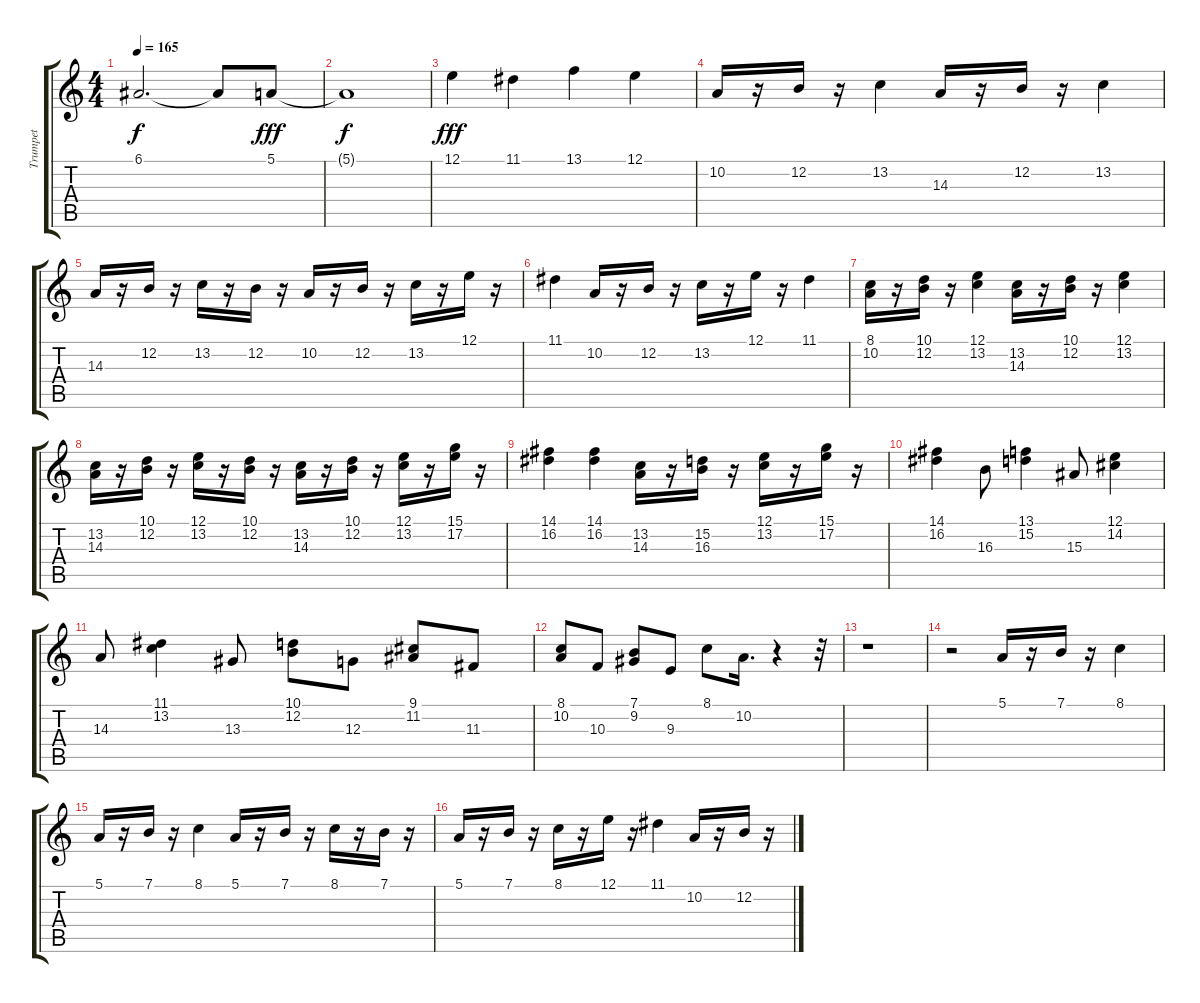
\track ("Trumpet" "Trumpet") {instrument trumpet}
\staff {score tabs}
\tuning (E4 B3 G3 D3 A2 E2) {hide}
\ts (4 4)
\tempo 165
\clef g2
\ks c
6.1{t}.2{d dy f} 6.1{t}.8 5.1.8{dy fff} |
5.1{t}.1{dy f} |
12.1.4{dy fff} 11.1.4 13.1.4 12.1.4 |
10.2.16 r.16 12.2.16 r.16 13.2.4 14.3.16 r.16 12.2.16 r.16 13.2.4 |
14.3.16 r.16 12.2.16 r.16 13.2.16 r.16 12.2.16 r.16 10.2.16 r.16 12.2.16 r.16 13.2.16 r.16 12.1.16 r.16 |
11.1.4 10.2.16 r.16 12.2.16 r.16 13.2.16 r.16 12.1.16 r.16 11.1.4 |
(8.1 10.2).16 r.16 (10.1 12.2).16 r.16 (12.1 13.2).4 (13.2 14.3).16 r.16 (10.1 12.2).16 r.16 (12.1 13.2).4 |
(13.2 14.3).16 r.16 (10.1 12.2).16 r.16 (12.1 13.2).16 r.16 (10.1 12.2).16 r.16 (13.2 14.3).16 r.16 (10.1 12.2).16 r.16 (12.1 13.2).16 r.16 (15.1 17.2).16 r.16 |
(14.1 16.2).4 (14.1 16.2).4 (13.2 14.3).16 r.16 (15.2 16.3).16 r.16 (12.1 13.2).16 r.16 (15.1 17.2).16 r.16 |
(14.1 16.2).4 16.3.8 (13.1 15.2).4 15.3.8 (12.1 14.2).4 |
14.3.8 (11.1 13.2).4 13.3.8 (10.1 12.2).8 12.3.8 (9.1 11.2).8 11.3.8 |
(8.1 10.2).8 10.3.8 (7.1 9.2).8 9.3.8 8.1.8 10.2.16{d} r.4 r.32 |
r.1 |
r.2 5.1.16 r.16 7.1.16 r.16 8.1.4 |
5.1.16 r.16 7.1.16 r.16 8.1.4 5.1.16 r.16 7.1.16 r.16 8.1.16 r.16 7.1.16 r.16 |
5.1.16 r.16 7.1.16 r.16 8.1.16 r.16 12.1.16 r.16 11.1.4 10.2.16 r.16 12.2.16 r.16
